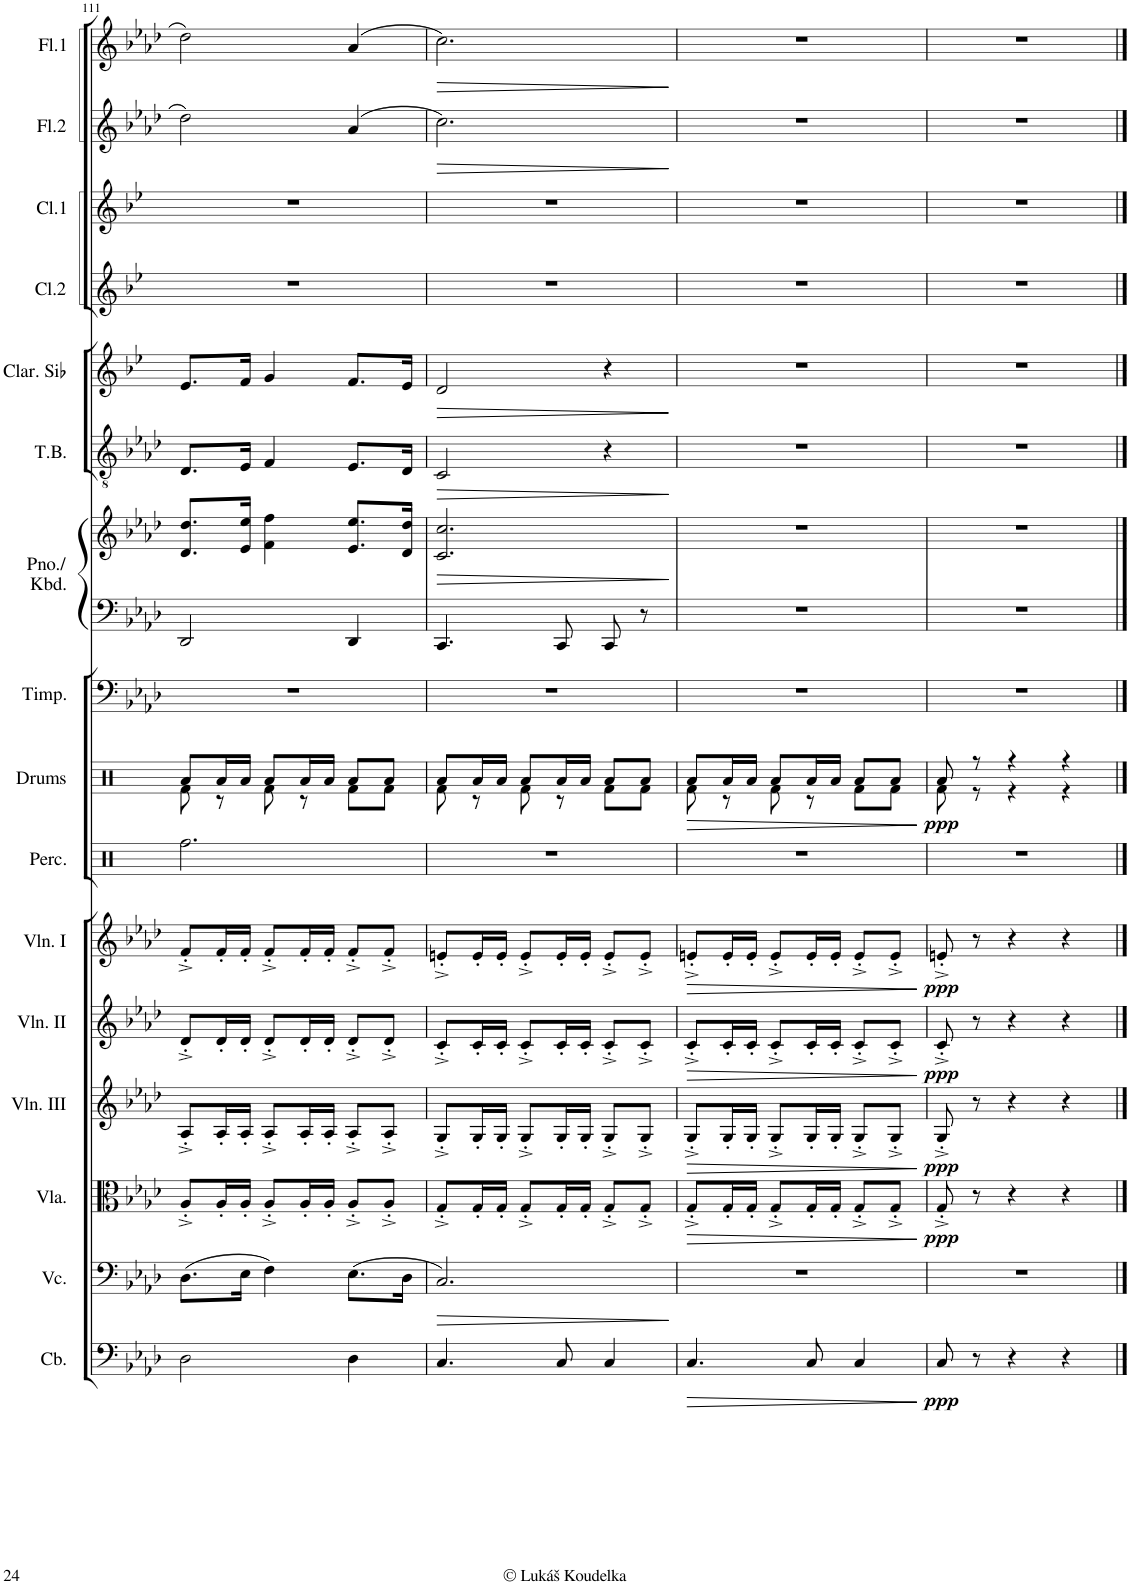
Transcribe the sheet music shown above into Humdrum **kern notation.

**kern	**dynam	**kern	**dynam	**kern	**dynam	**kern	**dynam	**kern	**dynam	**kern	**dynam	**kern	**kern	**dynam	**kern	**kern	**kern	**dynam	**kern	**dynam	**kern	**dynam	**kern	**kern	**kern	**dynam	**kern	**dynam
*part16	*part16	*part15	*part15	*part14	*part14	*part13	*part13	*part12	*part12	*part11	*part11	*part10	*part9	*part9	*part8	*part7	*part7	*part7	*part6	*part6	*part5	*part5	*part4	*part3	*part2	*part2	*part1	*part1
*staff17	*staff17	*staff16	*staff16	*staff15	*staff15	*staff14	*staff14	*staff13	*staff13	*staff12	*staff12	*staff11	*staff10	*staff10	*staff9	*staff8	*staff7	*staff7/8	*staff6	*staff6	*staff5	*staff5	*staff4	*staff3	*staff2	*staff2	*staff1	*staff1
*I"Contrabass (Bass Guitar)	*	*I"Violoncello	*	*I"Viola	*	*I"Violin III (optional - replace Viola)	*	*I"Violin II	*	*I"Violin I	*	*I"Percussion (Tam-Tam, Glock., Cl.Cymb)	*I"Drums	*	*I"Timpani	*I"Piano/ Keyboard (optional)	*	*	*I"Tenor Bass	*	*I"Clarinette en Sib	*	*I"2nd Clarinet in Bb	*I"1st Clarinet in Bb	*I"2nd Flute	*	*I"1st Flute	*
*I'Cb.	*	*I'Vc.	*	*I'Vla.	*	*I'Vln. III	*	*I'Vln. II	*	*I'Vln. I	*	*I'Perc.	*I'Drums	*	*I'Timp.	*I'Pno./ Kbd.	*	*	*I'T.B.	*	*I'Clar. Sib	*	*I'Cl.2	*I'Cl.1	*I'Fl.2	*	*I'Fl.1	*
!!LO:PB:g=z
*clefF4	*	*clefF4	*	*clefC3	*	*clefG2	*	*clefG2	*	*clefG2	*	*clefX	*clefX	*	*clefF4	*clefF4	*clefG2	*	*clefGv2	*	*clefG2	*	*clefG2	*clefG2	*clefG2	*	*clefG2	*
*Trd7c12	*	*	*	*	*	*	*	*	*	*	*	*	*	*	*	*	*	*	*	*	*Trd1c2	*	*Trd1c2	*Trd1c2	*	*	*	*
*k[b-e-a-d-]	*	*k[b-e-a-d-]	*	*k[b-e-a-d-]	*	*k[b-e-a-d-]	*	*k[b-e-a-d-]	*	*k[b-e-a-d-]	*	*k[]	*k[]	*	*k[b-e-a-d-]	*k[b-e-a-d-]	*k[b-e-a-d-]	*	*k[b-e-a-d-]	*	*k[b-e-]	*	*k[b-e-]	*k[b-e-]	*k[b-e-a-d-]	*	*k[b-e-a-d-]	*
*M3/4	*	*M3/4	*	*M3/4	*	*M3/4	*	*M3/4	*	*M3/4	*	*M3/4	*M3/4	*	*M3/4	*M3/4	*M3/4	*	*M3/4	*	*M3/4	*	*M3/4	*M3/4	*M3/4	*	*M3/4	*
=111	=111	=111	=111	=111	=111	=111	=111	=111	=111	=111	=111	=111	=111	=111	=111	=111	=111	=111	=111	=111	=111	=111	=111	=111	=111	=111	=111	=111
*	*	*	*	*	*	*	*	*	*	*	*	*	*^	*	*	*	*	*	*	*	*	*	*	*	*	*	*	*
2D-\	.	(8.D-\L	.	8A-'^/L	.	8A-'^/L	.	8d-'^/L	.	8f'^/L	.	2.Rff\	8Ra/L	8Rf\	.	2.r	2DD-/	8.d-/ 8.dd-/L	.	8.D-/L	.	8.e-/L	.	2.r	2.r	2dd-\	.	2dd-\	.
.	.	.	.	16A-'/L	.	16A-'/L	.	16d-'/L	.	16f'/L	.	.	16Ra/L	8r	.	.	.	.	.	.	.	.	.	.	.	.	.	.	.
.	.	16E-\Jk	.	16A-'/JJ	.	16A-'/JJ	.	16d-'/JJ	.	16f'/JJ	.	.	16Ra/JJ	.	.	.	.	16e-/ 16ee-/Jk	.	16E-/Jk	.	16f/Jk	.	.	.	.	.	.	.
.	.	4F\)	.	8A-'^/L	.	8A-'^/L	.	8d-'^/L	.	8f'^/L	.	.	8Ra/L	8Rf\	.	.	.	4f\ 4ff\	.	4F/	.	4g/	.	.	.	.	.	.	.
.	.	.	.	16A-'/L	.	16A-'/L	.	16d-'/L	.	16f'/L	.	.	16Ra/L	8r	.	.	.	.	.	.	.	.	.	.	.	.	.	.	.
.	.	.	.	16A-'/JJ	.	16A-'/JJ	.	16d-'/JJ	.	16f'/JJ	.	.	16Ra/JJ	.	.	.	.	.	.	.	.	.	.	.	.	.	.	.	.
4D-\	.	(8.E-\L	.	8A-'^/L	.	8A-'^/L	.	8d-'^/L	.	8f'^/L	.	.	8Ra/L	8Rf\L	.	.	4DD-/	8.e-/ 8.ee-/L	.	8.E-/L	.	8.f/L	.	.	.	(4a-/	.	(4a-/	.
.	.	.	.	8A-'^/J	.	8A-'^/J	.	8d-'^/J	.	8f'^/J	.	.	8Ra/J	8Rf\J	.	.	.	.	.	.	.	.	.	.	.	.	.	.	.
.	.	16D-\Jk	.	.	.	.	.	.	.	.	.	.	.	.	.	.	.	16d-/ 16dd-/Jk	.	16D-/Jk	.	16e-/Jk	.	.	.	.	.	.	.
=112	=112	=112	=112	=112	=112	=112	=112	=112	=112	=112	=112	=112	=112	=112	=112	=112	=112	=112	=112	=112	=112	=112	=112	=112	=112	=112	=112	=112	=112
!	!	!	!LO:HP:b	!	!	!	!	!	!	!	!	!	!	!	!	!	!	!	!LO:HP:b	!	!LO:HP:b	!	!LO:HP:b	!	!	!	!LO:HP:b	!	!LO:HP:b
4.C/	.	2.C/)	>	8G'^/L	.	8G'^/L	.	8c'^/L	.	8en'^/L	.	2.r	8Ra/L	8Rf\	.	2.r	4.CC/	2.c/ 2.cc/	>	2C/	>	2d/	>	2.r	2.r	2.cc\)	>	2.cc\)	>
.	.	.	.	16G'/L	.	16G'/L	.	16c'/L	.	16e'/L	.	.	16Ra/L	8r	.	.	.	.	.	.	.	.	.	.	.	.	.	.	.
.	.	.	.	16G'/JJ	.	16G'/JJ	.	16c'/JJ	.	16e'/JJ	.	.	16Ra/JJ	.	.	.	.	.	.	.	.	.	.	.	.	.	.	.	.
.	.	.	.	8G'^/L	.	8G'^/L	.	8c'^/L	.	8e'^/L	.	.	8Ra/L	8Rf\	.	.	.	.	.	.	.	.	.	.	.	.	.	.	.
8C/	.	.	.	16G'/L	.	16G'/L	.	16c'/L	.	16e'/L	.	.	16Ra/L	8r	.	.	8CC/	.	.	.	.	.	.	.	.	.	.	.	.
.	.	.	.	16G'/JJ	.	16G'/JJ	.	16c'/JJ	.	16e'/JJ	.	.	16Ra/JJ	.	.	.	.	.	.	.	.	.	.	.	.	.	.	.	.
4C/	.	.	.	8G'^/L	.	8G'^/L	.	8c'^/L	.	8e'^/L	.	.	8Ra/L	8Rf\L	.	.	8CC/	.	.	4r	.	4r	.	.	.	.	.	.	.
.	.	.	.	8G'^/J	.	8G'^/J	.	8c'^/J	.	8e'^/J	.	.	8Ra/J	8Rf\J	.	.	8r	.	.	.	.	.	.	.	.	.	.	.	.
*	*	*	*	*	*	*	*	*	*	*	*	*	*v	*v	*	*	*	*	*	*	*	*	*	*	*	*	*	*	*
.	.	.	]	.	.	.	.	.	.	.	.	.	.	.	.	.	.	]	.	]	.	]	.	.	.	]	.	]
=113	=113	=113	=113	=113	=113	=113	=113	=113	=113	=113	=113	=113	=113	=113	=113	=113	=113	=113	=113	=113	=113	=113	=113	=113	=113	=113	=113	=113
!	!LO:HP:b	!	!	!	!LO:HP:b	!	!LO:HP:b	!	!LO:HP:b	!	!LO:HP:b	!	!	!LO:HP:b	!	!	!	!	!	!	!	!	!	!	!	!	!	!
*	*	*	*	*	*	*	*	*	*	*	*	*	*^	*	*	*	*	*	*	*	*	*	*	*	*	*	*	*
4.C/	>	2.r	.	8G'^/L	>	8G'^/L	>	8c'^/L	>	8en'^/L	>	2.r	8Ra/L	8Rf\	>	2.r	2.r	2.r	.	2.r	.	2.r	.	2.r	2.r	2.r	.	2.r	.
.	.	.	.	16G'/L	.	16G'/L	.	16c'/L	.	16e'/L	.	.	16Ra/L	8r	.	.	.	.	.	.	.	.	.	.	.	.	.	.	.
.	.	.	.	16G'/JJ	.	16G'/JJ	.	16c'/JJ	.	16e'/JJ	.	.	16Ra/JJ	.	.	.	.	.	.	.	.	.	.	.	.	.	.	.	.
.	.	.	.	8G'^/L	.	8G'^/L	.	8c'^/L	.	8e'^/L	.	.	8Ra/L	8Rf\	.	.	.	.	.	.	.	.	.	.	.	.	.	.	.
8C/	.	.	.	16G'/L	.	16G'/L	.	16c'/L	.	16e'/L	.	.	16Ra/L	8r	.	.	.	.	.	.	.	.	.	.	.	.	.	.	.
.	.	.	.	16G'/JJ	.	16G'/JJ	.	16c'/JJ	.	16e'/JJ	.	.	16Ra/JJ	.	.	.	.	.	.	.	.	.	.	.	.	.	.	.	.
4C/	.	.	.	8G'^/L	.	8G'^/L	.	8c'^/L	.	8e'^/L	.	.	8Ra/L	8Rf\L	.	.	.	.	.	.	.	.	.	.	.	.	.	.	.
.	.	.	.	8G'^/J	.	8G'^/J	.	8c'^/J	.	8e'^/J	.	.	8Ra/J	8Rf\J	.	.	.	.	.	.	.	.	.	.	.	.	.	.	.
*	*	*	*	*	*	*	*	*	*	*	*	*	*v	*v	*	*	*	*	*	*	*	*	*	*	*	*	*	*	*
.	]	.	.	.	]	.	]	.	]	.	]	.	.	]	.	.	.	.	.	.	.	.	.	.	.	.	.	.
=114	=114	=114	=114	=114	=114	=114	=114	=114	=114	=114	=114	=114	=114	=114	=114	=114	=114	=114	=114	=114	=114	=114	=114	=114	=114	=114	=114	=114
*	*	*	*	*	*	*	*	*	*	*	*	*	*^	*	*	*	*	*	*	*	*	*	*	*	*	*	*	*
!	!LO:DY:b	!	!	!	!LO:DY:b	!	!LO:DY:b	!	!LO:DY:b	!	!LO:DY:b	!	!	!	!LO:DY:b	!	!	!	!	!	!	!	!	!	!	!	!	!	!
8C/	ppp	2.r	.	8G'^/	ppp	8G'^/	ppp	8c'^/	ppp	8en'^/	ppp	2.r	8Ra/	8Rf\	ppp	2.r	2.r	2.r	.	2.r	.	2.r	.	2.r	2.r	2.r	.	2.r	.
8r	.	.	.	8r	.	8r	.	8r	.	8r	.	.	8r	8r	.	.	.	.	.	.	.	.	.	.	.	.	.	.	.
4r	.	.	.	4r	.	4r	.	4r	.	4r	.	.	4r	4r	.	.	.	.	.	.	.	.	.	.	.	.	.	.	.
4r	.	.	.	4r	.	4r	.	4r	.	4r	.	.	4r	4r	.	.	.	.	.	.	.	.	.	.	.	.	.	.	.
*	*	*	*	*	*	*	*	*	*	*	*	*	*v	*v	*	*	*	*	*	*	*	*	*	*	*	*	*	*	*
==	==	==	==	==	==	==	==	==	==	==	==	==	==	==	==	==	==	==	==	==	==	==	==	==	==	==	==	==
*-	*-	*-	*-	*-	*-	*-	*-	*-	*-	*-	*-	*-	*-	*-	*-	*-	*-	*-	*-	*-	*-	*-	*-	*-	*-	*-	*-	*-
